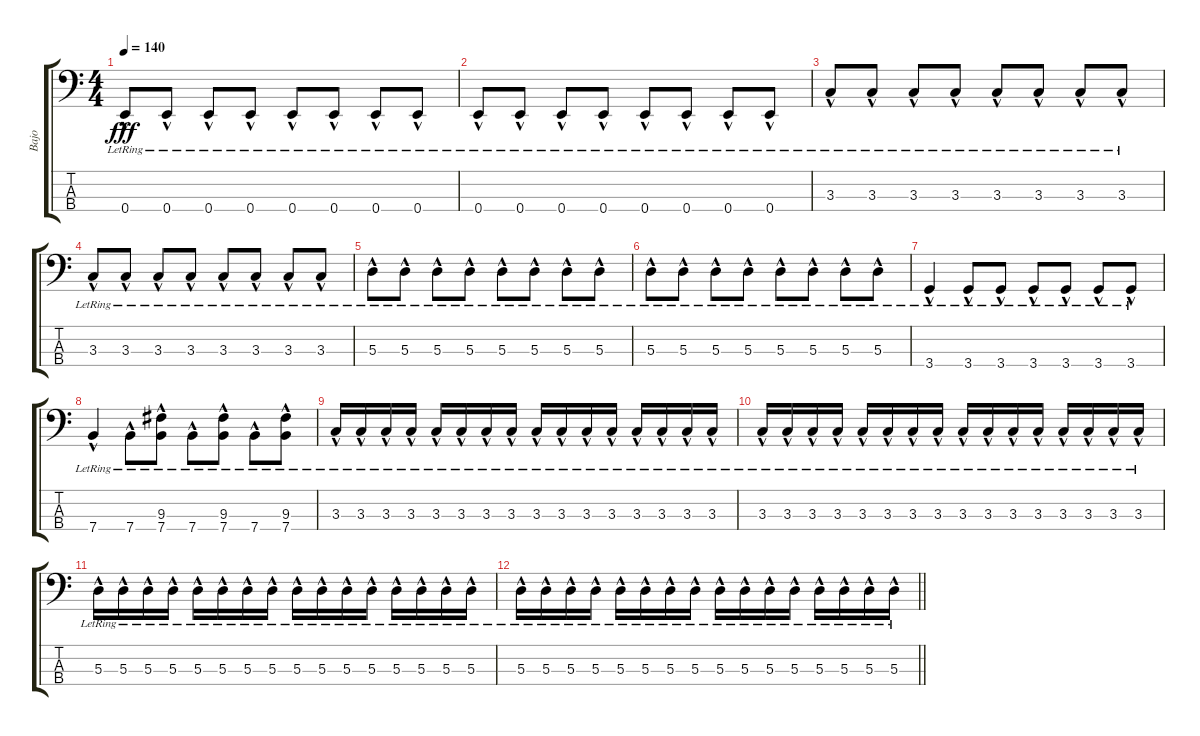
\track ("Bajo" "Bajo") {instrument electricbasspick}
\staff {score tabs}
\tuning (G2 D2 A1 E1) {hide}
\ts (4 4)
\tempo 140
\clef f4
\ks c
0.4{hac lr}.8{dy fff} 0.4{hac lr}.8 0.4{hac lr}.8 0.4{hac lr}.8 0.4{hac lr}.8 0.4{hac lr}.8 0.4{hac lr}.8 0.4{hac lr}.8 |
0.4{hac lr}.8 0.4{hac lr}.8 0.4{hac lr}.8 0.4{hac lr}.8 0.4{hac lr}.8 0.4{hac lr}.8 0.4{hac lr}.8 0.4{hac lr}.8 |
3.3{hac lr}.8 3.3{hac lr}.8 3.3{hac lr}.8 3.3{hac lr}.8 3.3{hac lr}.8 3.3{hac lr}.8 3.3{hac lr}.8 3.3{hac lr}.8 |
3.3{hac lr}.8 3.3{hac lr}.8 3.3{hac lr}.8 3.3{hac lr}.8 3.3{hac lr}.8 3.3{hac lr}.8 3.3{hac lr}.8 3.3{hac lr}.8 |
5.3{hac lr}.8 5.3{hac lr}.8 5.3{hac lr}.8 5.3{hac lr}.8 5.3{hac lr}.8 5.3{hac lr}.8 5.3{hac lr}.8 5.3{hac lr}.8 |
5.3{hac lr}.8 5.3{hac lr}.8 5.3{hac lr}.8 5.3{hac lr}.8 5.3{hac lr}.8 5.3{hac lr}.8 5.3{hac lr}.8 5.3{hac lr}.8 |
3.4{hac lr}.4 3.4{hac lr}.8 3.4{hac lr}.8 3.4{hac lr}.8 3.4{hac lr}.8 3.4{hac lr}.8 3.4{hac lr}.8 |
7.4{hac lr}.4 7.4{hac lr}.8 (9.3{hac lr} 7.4{hac lr}).8 7.4{hac lr}.8 (9.3{hac lr} 7.4{hac lr}).8 7.4{hac lr}.8 (9.3{hac lr} 7.4{hac lr}).8 |
3.3{hac lr}.16 3.3{hac lr}.16 3.3{hac lr}.16 3.3{hac lr}.16 3.3{hac lr}.16 3.3{hac lr}.16 3.3{hac lr}.16 3.3{hac lr}.16 3.3{hac lr}.16 3.3{hac lr}.16 3.3{hac lr}.16 3.3{hac lr}.16 3.3{hac lr}.16 3.3{hac lr}.16 3.3{hac lr}.16 3.3{hac lr}.16 |
3.3{hac lr}.16 3.3{hac lr}.16 3.3{hac lr}.16 3.3{hac lr}.16 3.3{hac lr}.16 3.3{hac lr}.16 3.3{hac lr}.16 3.3{hac lr}.16 3.3{hac lr}.16 3.3{hac lr}.16 3.3{hac lr}.16 3.3{hac lr}.16 3.3{hac lr}.16 3.3{hac lr}.16 3.3{hac lr}.16 3.3{hac lr}.16 |
5.3{hac lr}.16 5.3{hac lr}.16 5.3{hac lr}.16 5.3{hac lr}.16 5.3{hac lr}.16 5.3{hac lr}.16 5.3{hac lr}.16 5.3{hac lr}.16 5.3{hac lr}.16 5.3{hac lr}.16 5.3{hac lr}.16 5.3{hac lr}.16 5.3{hac lr}.16 5.3{hac lr}.16 5.3{hac lr}.16 5.3{hac lr}.16 |
\barLineRight lightlight
5.3{hac lr}.16 5.3{hac lr}.16 5.3{hac lr}.16 5.3{hac lr}.16 5.3{hac lr}.16 5.3{hac lr}.16 5.3{hac lr}.16 5.3{hac lr}.16 5.3{hac lr}.16 5.3{hac lr}.16 5.3{hac lr}.16 5.3{hac lr}.16 5.3{hac lr}.16 5.3{hac lr}.16 5.3{hac lr}.16 5.3{hac lr}.16
